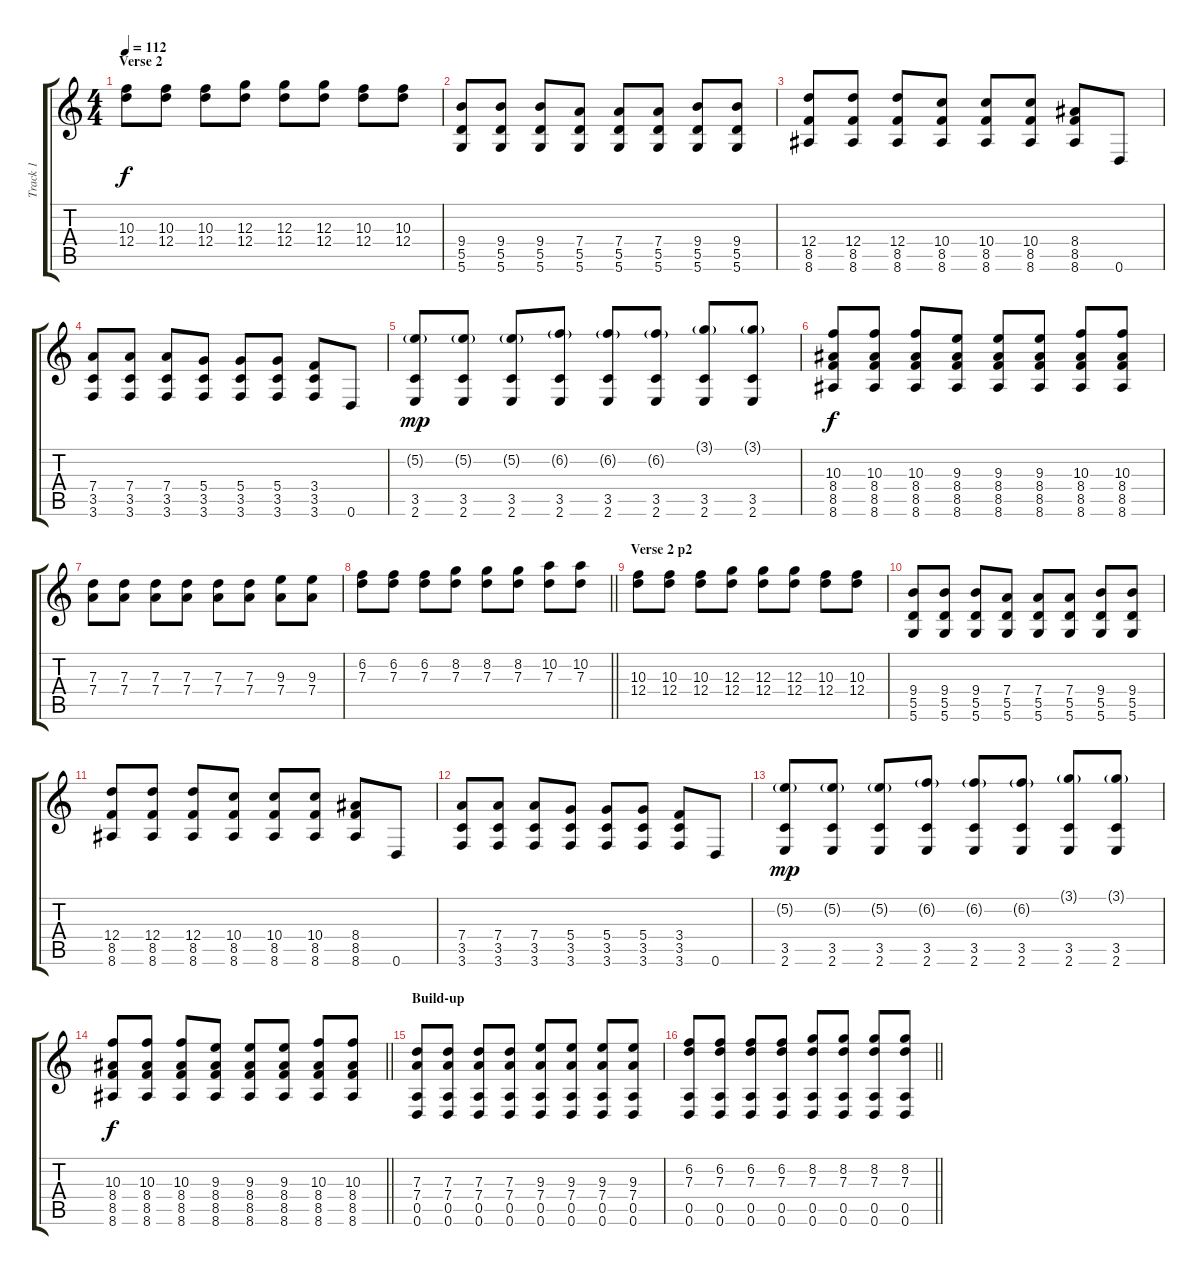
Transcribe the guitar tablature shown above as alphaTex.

\track ("Track 1" "Track 1") {instrument overdrivenguitar}
\staff {score tabs}
\tuning (E4 B3 G3 D3 A2 D2) {hide}
\ts (4 4)
\section ("" "Verse 2")
\tempo 112
\clef g2
\ks c
(10.3 12.4).8{dy f} (10.3 12.4).8 (10.3 12.4).8 (12.3 12.4).8 (12.3 12.4).8 (12.3 12.4).8 (10.3 12.4).8 (10.3 12.4).8 |
(9.4 5.5 5.6).8 (9.4 5.5 5.6).8 (9.4 5.5 5.6).8 (7.4 5.5 5.6).8 (7.4 5.5 5.6).8 (7.4 5.5 5.6).8 (9.4 5.5 5.6).8 (9.4 5.5 5.6).8 |
(12.4 8.5 8.6).8 (12.4 8.5 8.6).8 (12.4 8.5 8.6).8 (10.4 8.5 8.6).8 (10.4 8.5 8.6).8 (10.4 8.5 8.6).8 (8.4 8.5 8.6).8 0.6.8 |
(7.4 3.5 3.6).8 (7.4 3.5 3.6).8 (7.4 3.5 3.6).8 (5.4 3.5 3.6).8 (5.4 3.5 3.6).8 (5.4 3.5 3.6).8 (3.4 3.5 3.6).8 0.6.8 |
(5.2{g} 3.5 2.6).8{dy mp} (5.2{g} 3.5 2.6).8 (5.2{g} 3.5 2.6).8 (6.2{g} 3.5 2.6).8 (6.2{g} 3.5 2.6).8 (6.2{g} 3.5 2.6).8 (3.1{g} 3.5 2.6).8 (3.1{g} 3.5 2.6).8 |
(10.3 8.4 8.5 8.6).8{dy f} (10.3 8.4 8.5 8.6).8 (10.3 8.4 8.5 8.6).8 (9.3 8.4 8.5 8.6).8 (9.3 8.4 8.5 8.6).8 (9.3 8.4 8.5 8.6).8 (10.3 8.4 8.5 8.6).8 (10.3 8.4 8.5 8.6).8 |
(7.3 7.4).8 (7.3 7.4).8 (7.3 7.4).8 (7.3 7.4).8 (7.3 7.4).8 (7.3 7.4).8 (9.3 7.4).8 (9.3 7.4).8 |
\barLineRight lightlight
(6.2 7.3).8 (6.2 7.3).8 (6.2 7.3).8 (8.2 7.3).8 (8.2 7.3).8 (8.2 7.3).8 (10.2 7.3).8 (10.2 7.3).8 |
\section ("" "Verse 2 p2")
(10.3 12.4).8 (10.3 12.4).8 (10.3 12.4).8 (12.3 12.4).8 (12.3 12.4).8 (12.3 12.4).8 (10.3 12.4).8 (10.3 12.4).8 |
(9.4 5.5 5.6).8 (9.4 5.5 5.6).8 (9.4 5.5 5.6).8 (7.4 5.5 5.6).8 (7.4 5.5 5.6).8 (7.4 5.5 5.6).8 (9.4 5.5 5.6).8 (9.4 5.5 5.6).8 |
(12.4 8.5 8.6).8 (12.4 8.5 8.6).8 (12.4 8.5 8.6).8 (10.4 8.5 8.6).8 (10.4 8.5 8.6).8 (10.4 8.5 8.6).8 (8.4 8.5 8.6).8 0.6.8 |
(7.4 3.5 3.6).8 (7.4 3.5 3.6).8 (7.4 3.5 3.6).8 (5.4 3.5 3.6).8 (5.4 3.5 3.6).8 (5.4 3.5 3.6).8 (3.4 3.5 3.6).8 0.6.8 |
(5.2{g} 3.5 2.6).8{dy mp} (5.2{g} 3.5 2.6).8 (5.2{g} 3.5 2.6).8 (6.2{g} 3.5 2.6).8 (6.2{g} 3.5 2.6).8 (6.2{g} 3.5 2.6).8 (3.1{g} 3.5 2.6).8 (3.1{g} 3.5 2.6).8 |
\barLineRight lightlight
(10.3 8.4 8.5 8.6).8{dy f} (10.3 8.4 8.5 8.6).8 (10.3 8.4 8.5 8.6).8 (9.3 8.4 8.5 8.6).8 (9.3 8.4 8.5 8.6).8 (9.3 8.4 8.5 8.6).8 (10.3 8.4 8.5 8.6).8 (10.3 8.4 8.5 8.6).8 |
\section ("" "Build-up")
(7.3 7.4 0.5 0.6).8 (7.3 7.4 0.5 0.6).8 (7.3 7.4 0.5 0.6).8 (7.3 7.4 0.5 0.6).8 (9.3 7.4 0.5 0.6).8 (9.3 7.4 0.5 0.6).8 (9.3 7.4 0.5 0.6).8 (9.3 7.4 0.5 0.6).8 |
\barLineRight lightlight
(6.2 7.3 0.5 0.6).8 (6.2 7.3 0.5 0.6).8 (6.2 7.3 0.5 0.6).8 (6.2 7.3 0.5 0.6).8 (8.2 7.3 0.5 0.6).8 (8.2 7.3 0.5 0.6).8 (8.2 7.3 0.5 0.6).8 (8.2 7.3 0.5 0.6).8
